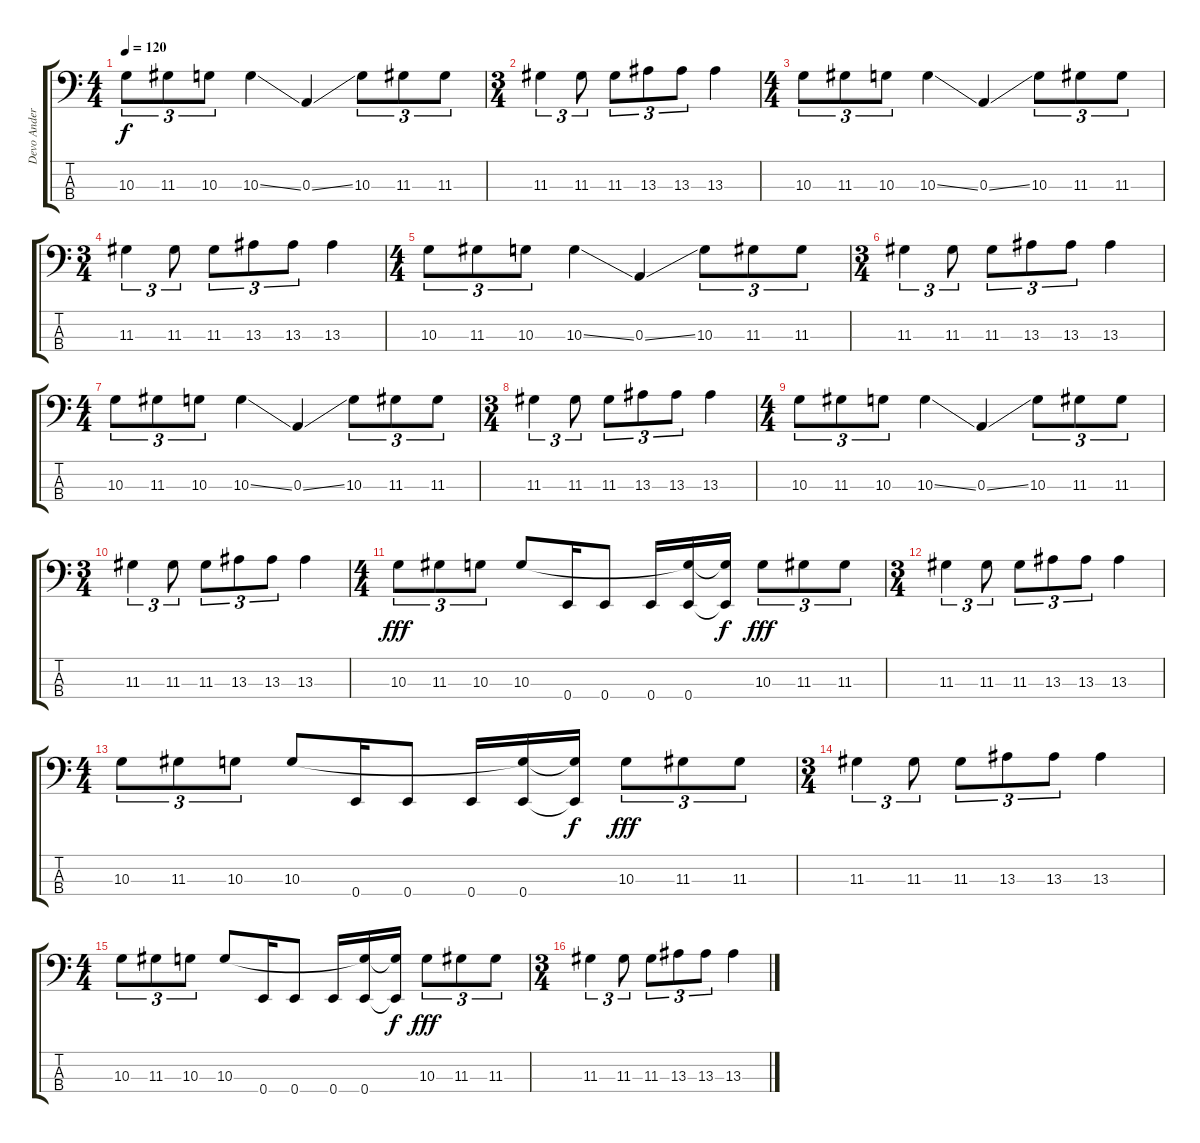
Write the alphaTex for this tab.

\track ("Devo Andersson" "Devo Ander") {instrument electricbasspick}
\staff {score tabs}
\tuning (G2 D2 A1 E1) {hide}
\ts (4 4)
\tempo 120
\clef f4
\ks c
10.3.8{tu (3 2) dy f volume 10} 11.3.8{tu (3 2)} 10.3.8{tu (3 2)} 10.3{ss}.4 0.3{ss}.4 10.3.8{tu (3 2)} 11.3.8{tu (3 2)} 11.3.8{tu (3 2)} |
\ts (3 4)
11.3.4{tu (3 2)} 11.3.8{tu (3 2)} 11.3.8{tu (3 2)} 13.3.8{tu (3 2)} 13.3.8{tu (3 2)} 13.3.4 |
\ts (4 4)
10.3.8{tu (3 2)} 11.3.8{tu (3 2)} 10.3.8{tu (3 2)} 10.3{ss}.4 0.3{ss}.4 10.3.8{tu (3 2)} 11.3.8{tu (3 2)} 11.3.8{tu (3 2)} |
\ts (3 4)
11.3.4{tu (3 2)} 11.3.8{tu (3 2)} 11.3.8{tu (3 2)} 13.3.8{tu (3 2)} 13.3.8{tu (3 2)} 13.3.4 |
\ts (4 4)
10.3.8{tu (3 2)} 11.3.8{tu (3 2)} 10.3.8{tu (3 2)} 10.3{ss}.4 0.3{ss}.4 10.3.8{tu (3 2)} 11.3.8{tu (3 2)} 11.3.8{tu (3 2)} |
\ts (3 4)
11.3.4{tu (3 2)} 11.3.8{tu (3 2)} 11.3.8{tu (3 2)} 13.3.8{tu (3 2)} 13.3.8{tu (3 2)} 13.3.4 |
\ts (4 4)
10.3.8{tu (3 2)} 11.3.8{tu (3 2)} 10.3.8{tu (3 2)} 10.3{ss}.4 0.3{ss}.4 10.3.8{tu (3 2)} 11.3.8{tu (3 2)} 11.3.8{tu (3 2)} |
\ts (3 4)
11.3.4{tu (3 2)} 11.3.8{tu (3 2)} 11.3.8{tu (3 2)} 13.3.8{tu (3 2)} 13.3.8{tu (3 2)} 13.3.4 |
\ts (4 4)
10.3.8{tu (3 2)} 11.3.8{tu (3 2)} 10.3.8{tu (3 2)} 10.3{ss}.4 0.3{ss}.4 10.3.8{tu (3 2)} 11.3.8{tu (3 2)} 11.3.8{tu (3 2)} |
\ts (3 4)
11.3.4{tu (3 2)} 11.3.8{tu (3 2)} 11.3.8{tu (3 2)} 13.3.8{tu (3 2)} 13.3.8{tu (3 2)} 13.3.4 |
\ts (4 4)
10.3.8{tu (3 2) dy fff} 11.3.8{tu (3 2)} 10.3.8{tu (3 2)} 10.3.8 0.4.16 0.4.8 0.4.16 (10.3{t} 0.4).16 (10.3{t} 0.4{t}).16{dy f} 10.3.8{tu (3 2) dy fff} 11.3.8{tu (3 2)} 11.3.8{tu (3 2)} |
\ts (3 4)
11.3.4{tu (3 2)} 11.3.8{tu (3 2)} 11.3.8{tu (3 2)} 13.3.8{tu (3 2)} 13.3.8{tu (3 2)} 13.3.4 |
\ts (4 4)
10.3.8{tu (3 2)} 11.3.8{tu (3 2)} 10.3.8{tu (3 2)} 10.3.8 0.4.16 0.4.8 0.4.16 (10.3{t} 0.4).16 (10.3{t} 0.4{t}).16{dy f} 10.3.8{tu (3 2) dy fff} 11.3.8{tu (3 2)} 11.3.8{tu (3 2)} |
\ts (3 4)
11.3.4{tu (3 2)} 11.3.8{tu (3 2)} 11.3.8{tu (3 2)} 13.3.8{tu (3 2)} 13.3.8{tu (3 2)} 13.3.4 |
\ts (4 4)
10.3.8{tu (3 2)} 11.3.8{tu (3 2)} 10.3.8{tu (3 2)} 10.3.8 0.4.16 0.4.8 0.4.16 (10.3{t} 0.4).16 (10.3{t} 0.4{t}).16{dy f} 10.3.8{tu (3 2) dy fff} 11.3.8{tu (3 2)} 11.3.8{tu (3 2)} |
\ts (3 4)
11.3.4{tu (3 2)} 11.3.8{tu (3 2)} 11.3.8{tu (3 2)} 13.3.8{tu (3 2)} 13.3.8{tu (3 2)} 13.3.4
